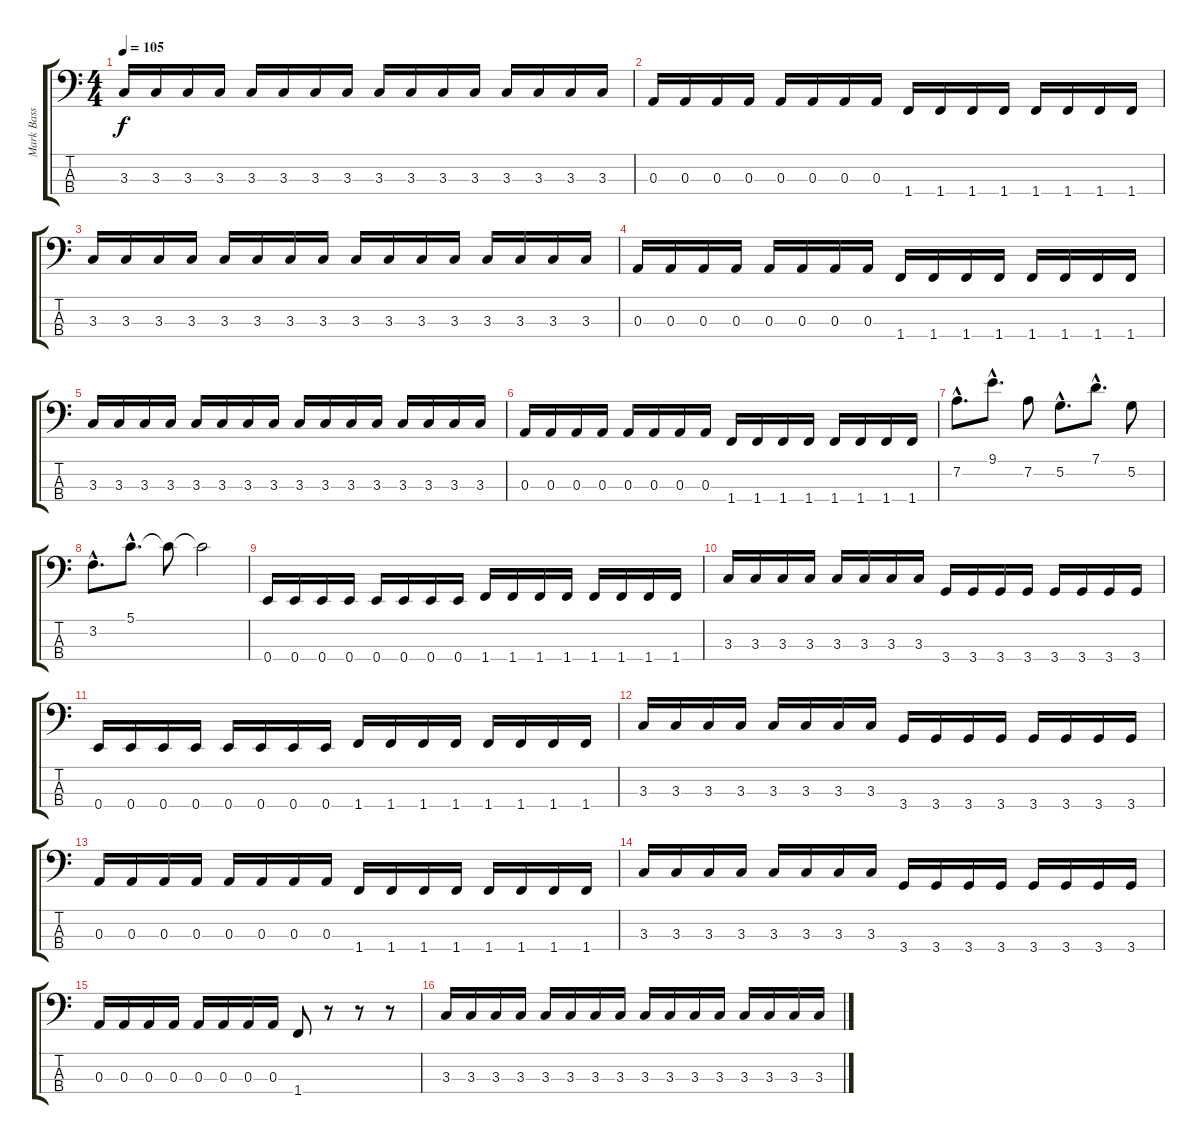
\track ("Mark Bass" "Mark Bass") {instrument electricbasspick}
\staff {score tabs}
\tuning (G2 D2 A1 E1) {hide}
\ts (4 4)
\tempo 105
\clef f4
\ks c
3.3.16{dy f} 3.3.16 3.3.16 3.3.16 3.3.16 3.3.16 3.3.16 3.3.16 3.3.16 3.3.16 3.3.16 3.3.16 3.3.16 3.3.16 3.3.16 3.3.16 |
0.3.16 0.3.16 0.3.16 0.3.16 0.3.16 0.3.16 0.3.16 0.3.16 1.4.16 1.4.16 1.4.16 1.4.16 1.4.16 1.4.16 1.4.16 1.4.16 |
3.3.16 3.3.16 3.3.16 3.3.16 3.3.16 3.3.16 3.3.16 3.3.16 3.3.16 3.3.16 3.3.16 3.3.16 3.3.16 3.3.16 3.3.16 3.3.16 |
0.3.16 0.3.16 0.3.16 0.3.16 0.3.16 0.3.16 0.3.16 0.3.16 1.4.16 1.4.16 1.4.16 1.4.16 1.4.16 1.4.16 1.4.16 1.4.16 |
3.3.16 3.3.16 3.3.16 3.3.16 3.3.16 3.3.16 3.3.16 3.3.16 3.3.16 3.3.16 3.3.16 3.3.16 3.3.16 3.3.16 3.3.16 3.3.16 |
0.3.16 0.3.16 0.3.16 0.3.16 0.3.16 0.3.16 0.3.16 0.3.16 1.4.16 1.4.16 1.4.16 1.4.16 1.4.16 1.4.16 1.4.16 1.4.16 |
7.2{hac}.8{d} 9.1{hac}.8{d} 7.2.8 5.2{hac}.8{d} 7.1{hac}.8{d} 5.2.8 |
3.2{hac}.8{d} 5.1{hac}.8{d} 5.1{t}.8 5.1{t}.2 |
0.4.16 0.4.16 0.4.16 0.4.16 0.4.16 0.4.16 0.4.16 0.4.16 1.4.16 1.4.16 1.4.16 1.4.16 1.4.16 1.4.16 1.4.16 1.4.16 |
3.3.16 3.3.16 3.3.16 3.3.16 3.3.16 3.3.16 3.3.16 3.3.16 3.4.16 3.4.16 3.4.16 3.4.16 3.4.16 3.4.16 3.4.16 3.4.16 |
0.4.16 0.4.16 0.4.16 0.4.16 0.4.16 0.4.16 0.4.16 0.4.16 1.4.16 1.4.16 1.4.16 1.4.16 1.4.16 1.4.16 1.4.16 1.4.16 |
3.3.16 3.3.16 3.3.16 3.3.16 3.3.16 3.3.16 3.3.16 3.3.16 3.4.16 3.4.16 3.4.16 3.4.16 3.4.16 3.4.16 3.4.16 3.4.16 |
0.3.16 0.3.16 0.3.16 0.3.16 0.3.16 0.3.16 0.3.16 0.3.16 1.4.16 1.4.16 1.4.16 1.4.16 1.4.16 1.4.16 1.4.16 1.4.16 |
3.3.16 3.3.16 3.3.16 3.3.16 3.3.16 3.3.16 3.3.16 3.3.16 3.4.16 3.4.16 3.4.16 3.4.16 3.4.16 3.4.16 3.4.16 3.4.16 |
0.3.16 0.3.16 0.3.16 0.3.16 0.3.16 0.3.16 0.3.16 0.3.16 1.4.8 r.8 r.8 r.8 |
3.3.16 3.3.16 3.3.16 3.3.16 3.3.16 3.3.16 3.3.16 3.3.16 3.3.16 3.3.16 3.3.16 3.3.16 3.3.16 3.3.16 3.3.16 3.3.16
